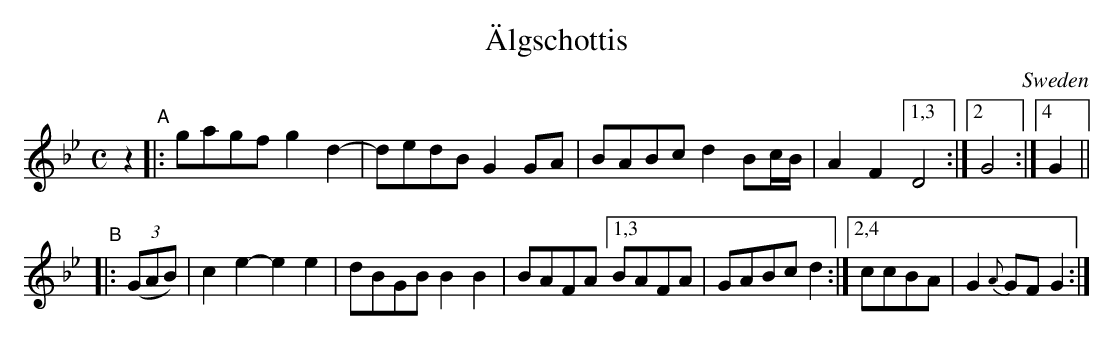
X:1
T: \"Algschottis
O: Sweden
M: C
L: 1/8
K: Gm
z2 "^A"|: gagf g2d2- | dedB G2GA | BABc d2Bc/B/ | A2F2 [1,3 D4 :|[2 G4 :|4 G2 ||
"^B"|: (3(GAB) | c2e2- e2e2 | dBGB B2B2 | BAFA [1,3 BAFA | GABc d2 :|2,4 ccBA | G2{A}GF G2 :|
